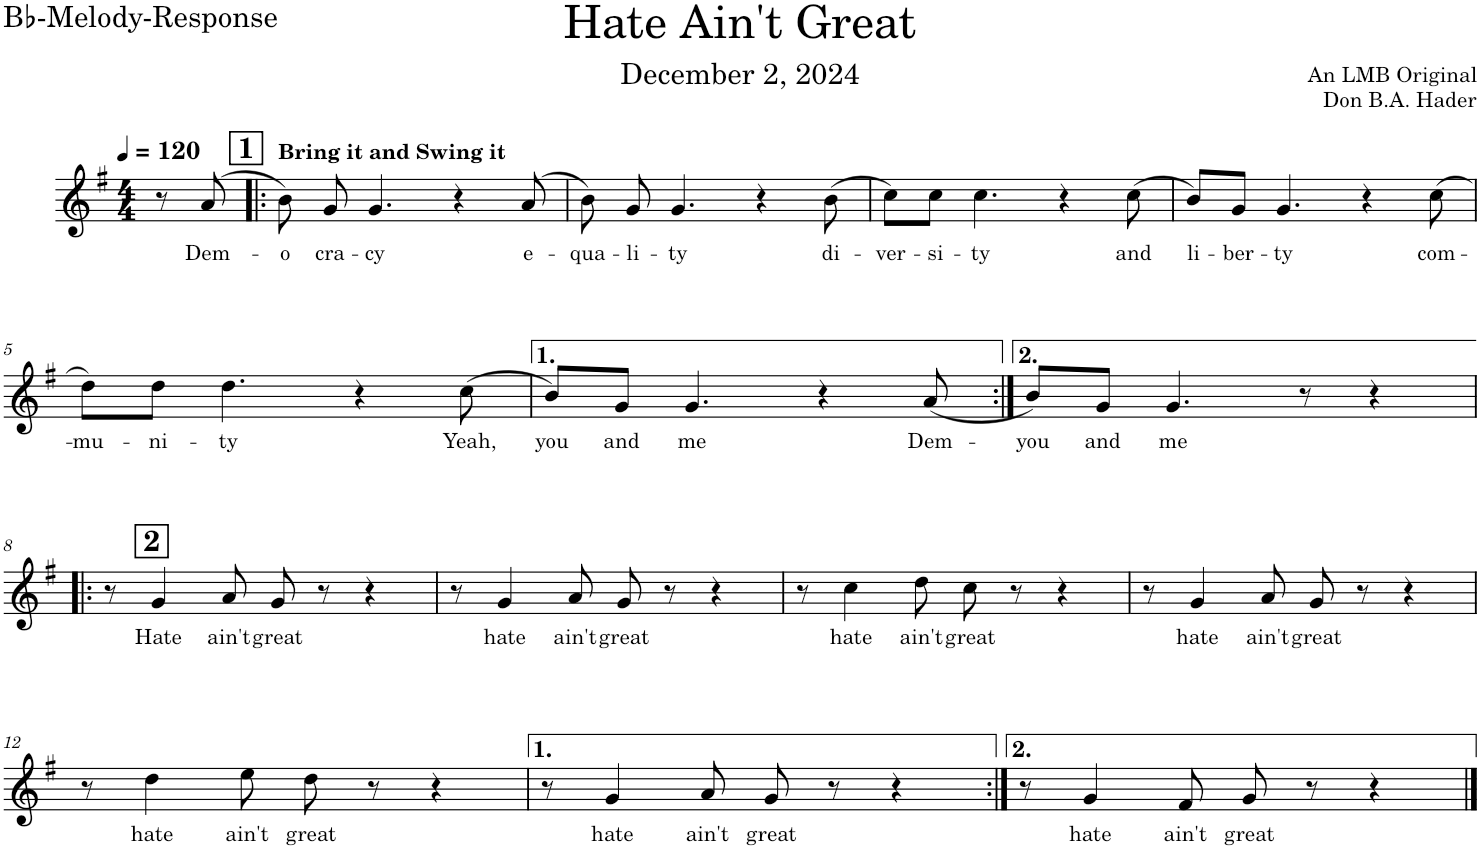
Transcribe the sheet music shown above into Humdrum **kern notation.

**kern	**text
*part1	*part1
*staff1	*staff1
*I"Bb - Call	*
*I'Bb (C)	*
*clefG2	*
*Trd8c14	*
*k[f#]	*
*M4/4	*
*MM120	*
=	=
8r	.
!	!LO:LY:b
(8a/	Dem-
!!LO:REH:place=s1:a:B:cj:fs=14:t=1
=1!|:	=1!|:
!LO:TX:a:B:t=Bring it and Swing it	!
!	!LO:LY:b
8b\)	-o
!	!LO:LY:b
8g/	-cra-
!	!LO:LY:b
4.g/	-cy
4r	.
!	!LO:LY:b
(8a/	e-
=2	=2
!	!LO:LY:b
8b\)	-qua-
!	!LO:LY:b
8g/	-li-
!	!LO:LY:b
4.g/	-ty
4r	.
!	!LO:LY:b
(8b\	di-
=3	=3
!	!LO:LY:b
8cc\L)	-ver-
!	!LO:LY:b
8cc\J	-si-
!	!LO:LY:b
4.cc\	-ty
4r	.
!	!LO:LY:b
(8cc\	and
=4	=4
!	!LO:LY:b
8b/L)	li-
!	!LO:LY:b
8g/J	-ber-
!	!LO:LY:b
4.g/	-ty
4r	.
!	!LO:LY:b
(8cc\	com-
!!LO:LB:g=z
=5	=5
!	!LO:LY:b
8dd\L)	-mu-
!	!LO:LY:b
8dd\J	-ni-
!	!LO:LY:b
4.dd\	-ty
4r	.
!	!LO:LY:b
(8cc\	Yeah,
=6	=6
!	!LO:LY:b
8b/L)	you
!	!LO:LY:b
8g/J	and
!	!LO:LY:b
4.g/	me
4r	.
!	!LO:LY:b
(8a/	Dem-
=7:|!	=7:|!
!	!LO:LY:b
8b/L)	-you
!	!LO:LY:b
8g/J	and
!	!LO:LY:b
4.g/	me
8r	.
4r	.
!!LO:LB:g=z
!!LO:REH:place=s1:a:B:cj:fs=14:t=2:qo=0.5
=8!|:	=8!|:
8r	.
!	!LO:LY:b
4g/	Hate
!	!LO:LY:b
8a/	ain't
!	!LO:LY:b
8g/	great
8r	.
4r	.
=9	=9
8r	.
!	!LO:LY:b
4g/	hate
!	!LO:LY:b
8a/	ain't
!	!LO:LY:b
8g/	great
8r	.
4r	.
=10	=10
8r	.
!	!LO:LY:b
4cc\	hate
!	!LO:LY:b
8dd\	ain't
!	!LO:LY:b
8cc\	great
8r	.
4r	.
=11	=11
8r	.
!	!LO:LY:b
4g/	hate
!	!LO:LY:b
8a/	ain't
!	!LO:LY:b
8g/	great
8r	.
4r	.
!!LO:LB:g=z
=12	=12
8r	.
!	!LO:LY:b
4dd\	hate
!	!LO:LY:b
8ee\	ain't
!	!LO:LY:b
8dd\	great
8r	.
4r	.
=13	=13
8r	.
!	!LO:LY:b
4g/	hate
!	!LO:LY:b
8a/	ain't
!	!LO:LY:b
8g/	great
8r	.
4r	.
=14:|!	=14:|!
8r	.
!	!LO:LY:b
4g/	hate
!	!LO:LY:b
8f#/	ain't
!	!LO:LY:b
8g/	great
8r	.
4r	.
==	==
*-	*-
